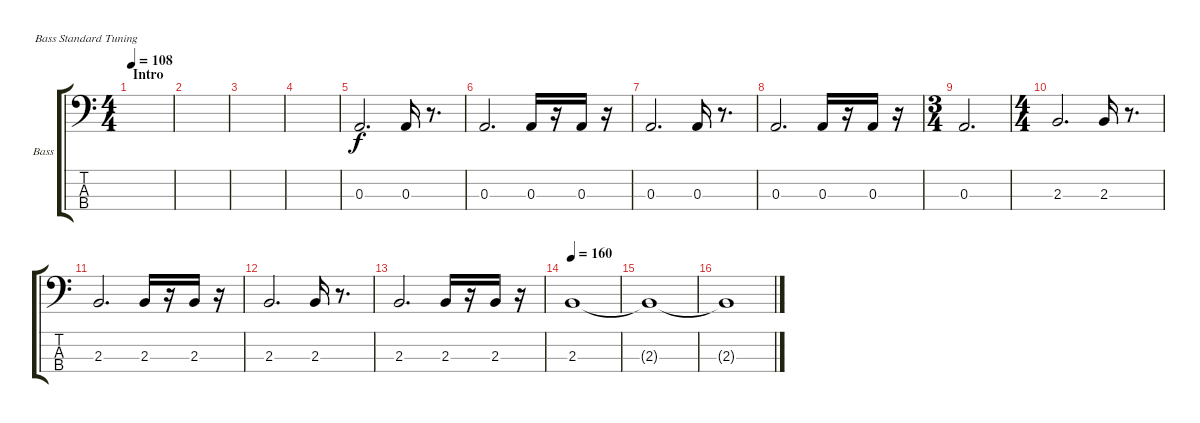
\bracketExtendMode groupsimilarinstruments
\firstSystemTrackNameOrientation horizontal
\otherSystemsTrackNameOrientation horizontal
\track ("Bass" "Bass") {instrument electricbassfinger}
\staff {score tabs}
\tuning (G2 D2 A1 E1)
\ts (4 4)
\section ("" "Intro")
\tempo 108
\clef f4
\ks c
|
|
|
|
0.3.2{d} 0.3.16 r.8{d} |
0.3.2{d} 0.3.16 r.16 0.3.16 r.16 |
0.3.2{d} 0.3.16 r.8{d} |
0.3.2{d} 0.3.16 r.16 0.3.16 r.16 |
\ts (3 4)
0.3.2{d} |
\ts (4 4)
2.3.2{d} 2.3.16 r.8{d} |
2.3.2{d} 2.3.16 r.16 2.3.16 r.16 |
2.3.2{d} 2.3.16 r.8{d} |
2.3.2{d} 2.3.16 r.16 2.3.16 r.16 |
\tempo 160
2.3.1 |
2.3{t}.1 |
2.3{t}.1
